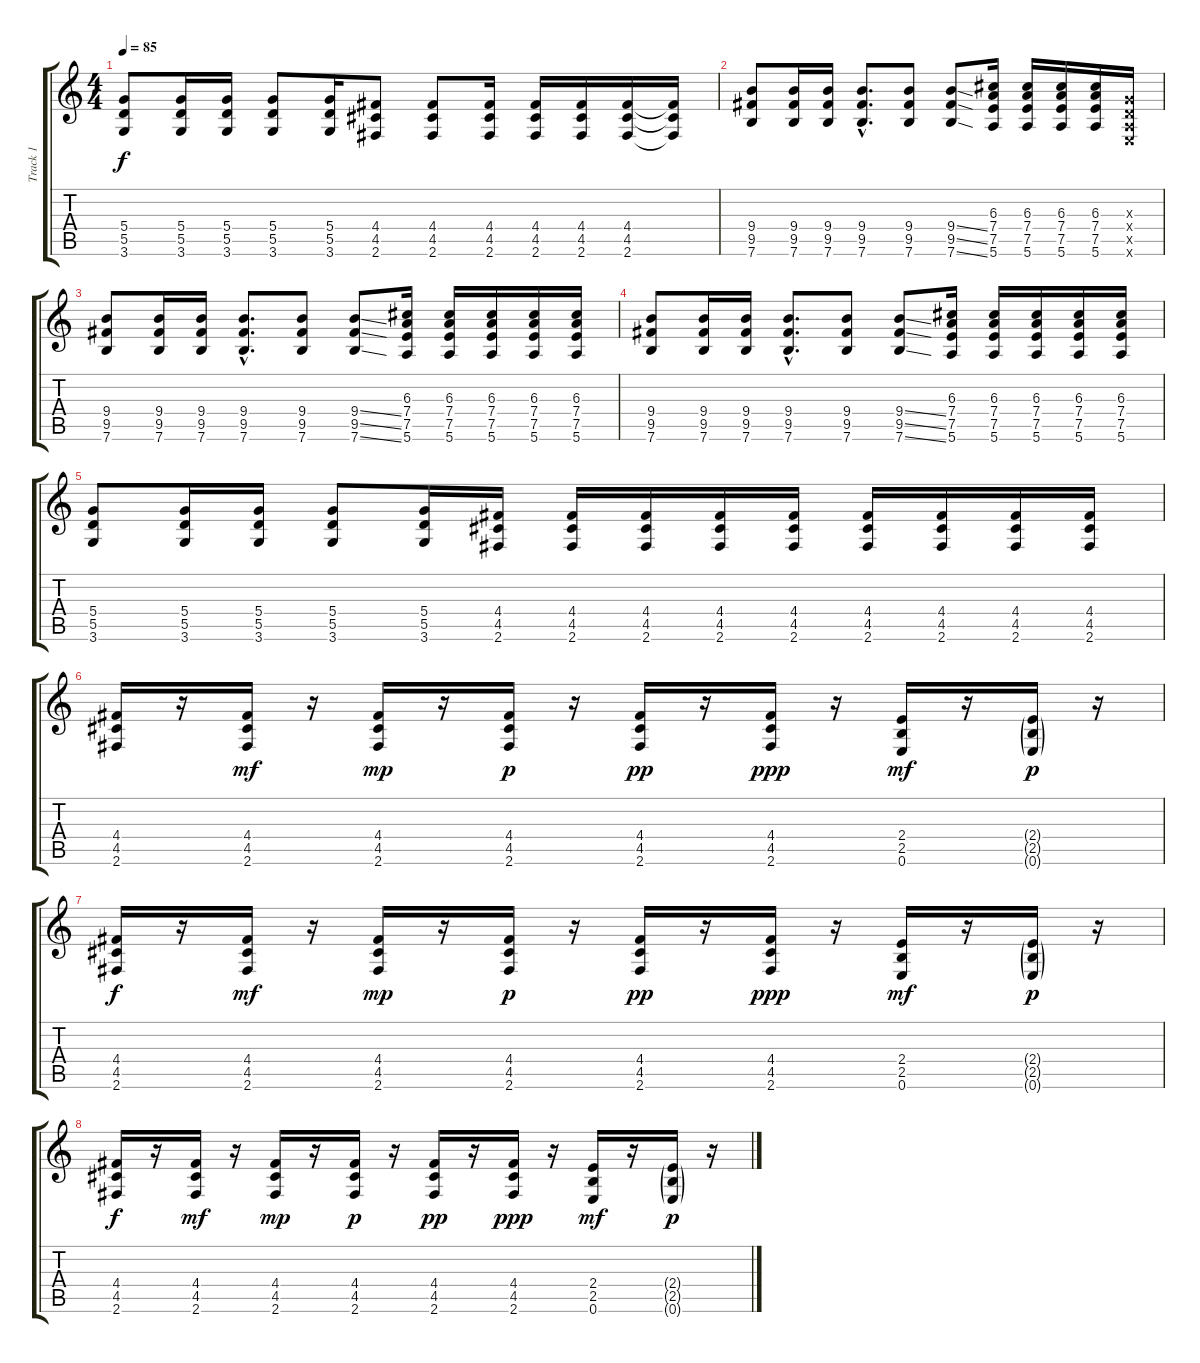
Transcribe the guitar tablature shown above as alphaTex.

\track ("Track 1" "Track 1") {instrument overdrivenguitar}
\staff {score tabs}
\tuning (E4 B3 G3 D3 A2 E2) {hide}
\ts (4 4)
\tempo 85
\clef g2
\ks c
(5.4 5.5 3.6).8{dy f} (5.4 5.5 3.6).16 (5.4 5.5 3.6).16 (5.4 5.5 3.6).8 (5.4 5.5 3.6).16 (4.4 4.5 2.6).8 (4.4 4.5 2.6).8 (4.4 4.5 2.6).16 (4.4 4.5 2.6).16 (4.4 4.5 2.6).16 (4.4 4.5 2.6).16 (4.4{t} 4.5{t} 2.6{t}).16 |
(9.4 9.5 7.6).8 (9.4 9.5 7.6).16 (9.4 9.5 7.6).16 (9.4{hac} 9.5{hac} 7.6{hac}).8{d} (9.4 9.5 7.6).8 (9.4{ss} 9.5{ss} 7.6{ss}).8 (6.3 7.4 7.5 5.6).16 (6.3 7.4 7.5 5.6).16 (6.3 7.4 7.5 5.6).16 (6.3 7.4 7.5 5.6).16 (0.3{x} 0.4{x} 0.5{x} 0.6{x}).16 |
(9.4 9.5 7.6).8 (9.4 9.5 7.6).16 (9.4 9.5 7.6).16 (9.4{hac} 9.5{hac} 7.6{hac}).8{d} (9.4 9.5 7.6).8 (9.4{ss} 9.5{ss} 7.6{ss}).8 (6.3 7.4 7.5 5.6).16 (6.3 7.4 7.5 5.6).16 (6.3 7.4 7.5 5.6).16 (6.3 7.4 7.5 5.6).16 (6.3 7.4 7.5 5.6).16 |
(9.4 9.5 7.6).8 (9.4 9.5 7.6).16 (9.4 9.5 7.6).16 (9.4{hac} 9.5{hac} 7.6{hac}).8{d} (9.4 9.5 7.6).8 (9.4{ss} 9.5{ss} 7.6{ss}).8 (6.3 7.4 7.5 5.6).16 (6.3 7.4 7.5 5.6).16 (6.3 7.4 7.5 5.6).16 (6.3 7.4 7.5 5.6).16 (6.3 7.4 7.5 5.6).16 |
(5.4 5.5 3.6).8 (5.4 5.5 3.6).16 (5.4 5.5 3.6).16 (5.4 5.5 3.6).8 (5.4 5.5 3.6).16 (4.4 4.5 2.6).16 (4.4 4.5 2.6).16 (4.4 4.5 2.6).16 (4.4 4.5 2.6).16 (4.4 4.5 2.6).16 (4.4 4.5 2.6).16 (4.4 4.5 2.6).16 (4.4 4.5 2.6).16 (4.4 4.5 2.6).16 |
(4.4 4.5 2.6).16{volume 6} r.16 (4.4 4.5 2.6).16{dy mf} r.16 (4.4 4.5 2.6).16{dy mp} r.16 (4.4 4.5 2.6).16{dy p} r.16 (4.4 4.5 2.6).16{dy pp} r.16 (4.4 4.5 2.6).16{dy ppp} r.16 (2.4 2.5 0.6).16{dy mf} r.16 (2.4{g} 2.5{g} 0.6{g}).16{dy p} r.16 |
(4.4 4.5 2.6).16{dy f} r.16 (4.4 4.5 2.6).16{dy mf} r.16 (4.4 4.5 2.6).16{dy mp} r.16 (4.4 4.5 2.6).16{dy p} r.16 (4.4 4.5 2.6).16{dy pp} r.16 (4.4 4.5 2.6).16{dy ppp} r.16 (2.4 2.5 0.6).16{dy mf} r.16 (2.4{g} 2.5{g} 0.6{g}).16{dy p} r.16 |
(4.4 4.5 2.6).16{dy f} r.16 (4.4 4.5 2.6).16{dy mf} r.16 (4.4 4.5 2.6).16{dy mp} r.16 (4.4 4.5 2.6).16{dy p} r.16 (4.4 4.5 2.6).16{dy pp} r.16 (4.4 4.5 2.6).16{dy ppp} r.16 (2.4 2.5 0.6).16{dy mf} r.16 (2.4{g} 2.5{g} 0.6{g}).16{dy p} r.16
